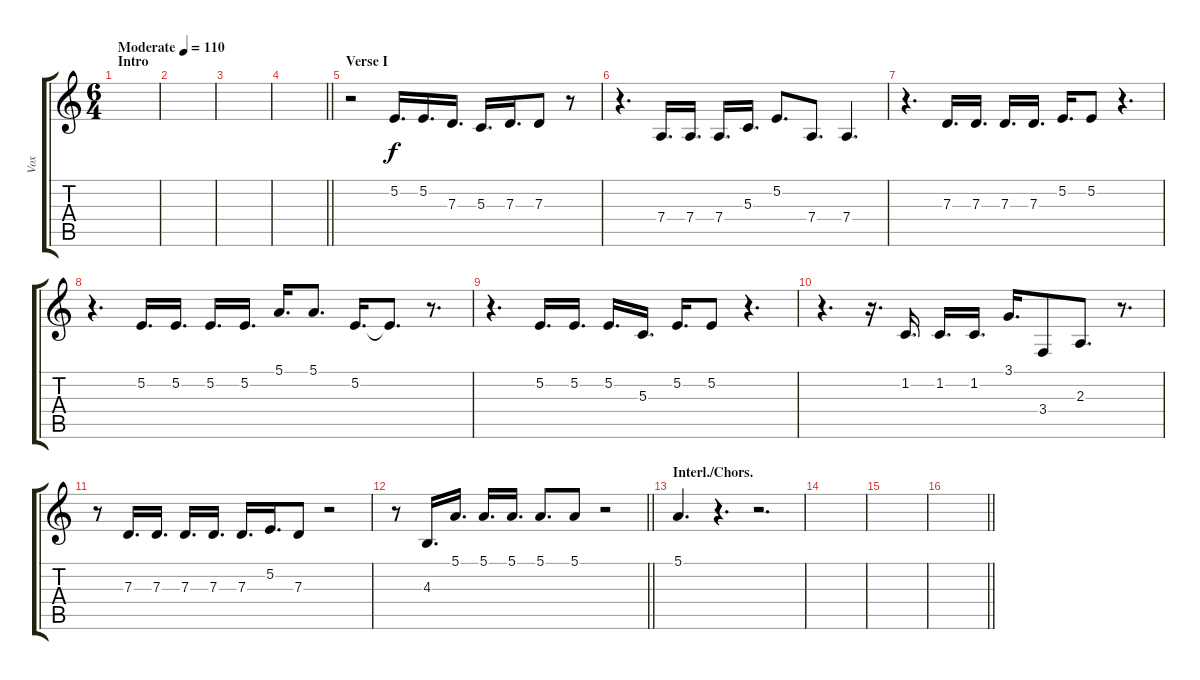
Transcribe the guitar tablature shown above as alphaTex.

\track ("Vox" "Vox") {instrument accordion}
\staff {score tabs}
\tuning (E4 B3 G3 D3 A2 E2) {hide}
\ts (6 4)
\section ("" "Intro")
\tempo (110 "Moderate")
\clef g2
\ks c
|
|
|
\barLineRight lightlight
|
\section ("" "Verse I")
r.2 5.2.16{d} 5.2.16{d} 7.3.16{d} 5.3.16{d} 7.3.16{d} 7.3.8 r.8 |
r.4{d} 7.4.16{d} 7.4.16{d} 7.4.16{d} 5.3.16{d} 5.2.8{d} 7.4.8{d} 7.4.4{d} |
r.4{d} 7.3.16{d} 7.3.16{d} 7.3.16{d} 7.3.16{d} 5.2.16{d} 5.2.8 r.4{d} |
r.4{d} 5.2.16{d} 5.2.16{d} 5.2.16{d} 5.2.16{d} 5.1.16{d} 5.1.8{d} 5.2.16{d} 5.2{t}.8{d} r.8{d} |
r.4{d} 5.2.16{d} 5.2.16{d} 5.2.16{d} 5.3.16{d} 5.2.16{d} 5.2.8 r.4{d} |
r.4{d} r.16{d} 1.2.16{d} 1.2.16{d} 1.2.16{d} 3.1.16{d} 3.4.8 2.3.8{d} r.8{d} |
r.8 7.3.16{d} 7.3.16{d} 7.3.16{d} 7.3.16{d} 7.3.16{d} 5.2.16{d} 7.3.8 r.2 |
\barLineRight lightlight
r.8 4.3.16{d} 5.1.16{d} 5.1.16{d} 5.1.16{d} 5.1.8{d} 5.1.8 r.2 |
\section ("" "Interl./Chors.")
5.1.4{d} r.4{d} r.2{d} |
|
|
\barLineRight lightlight
